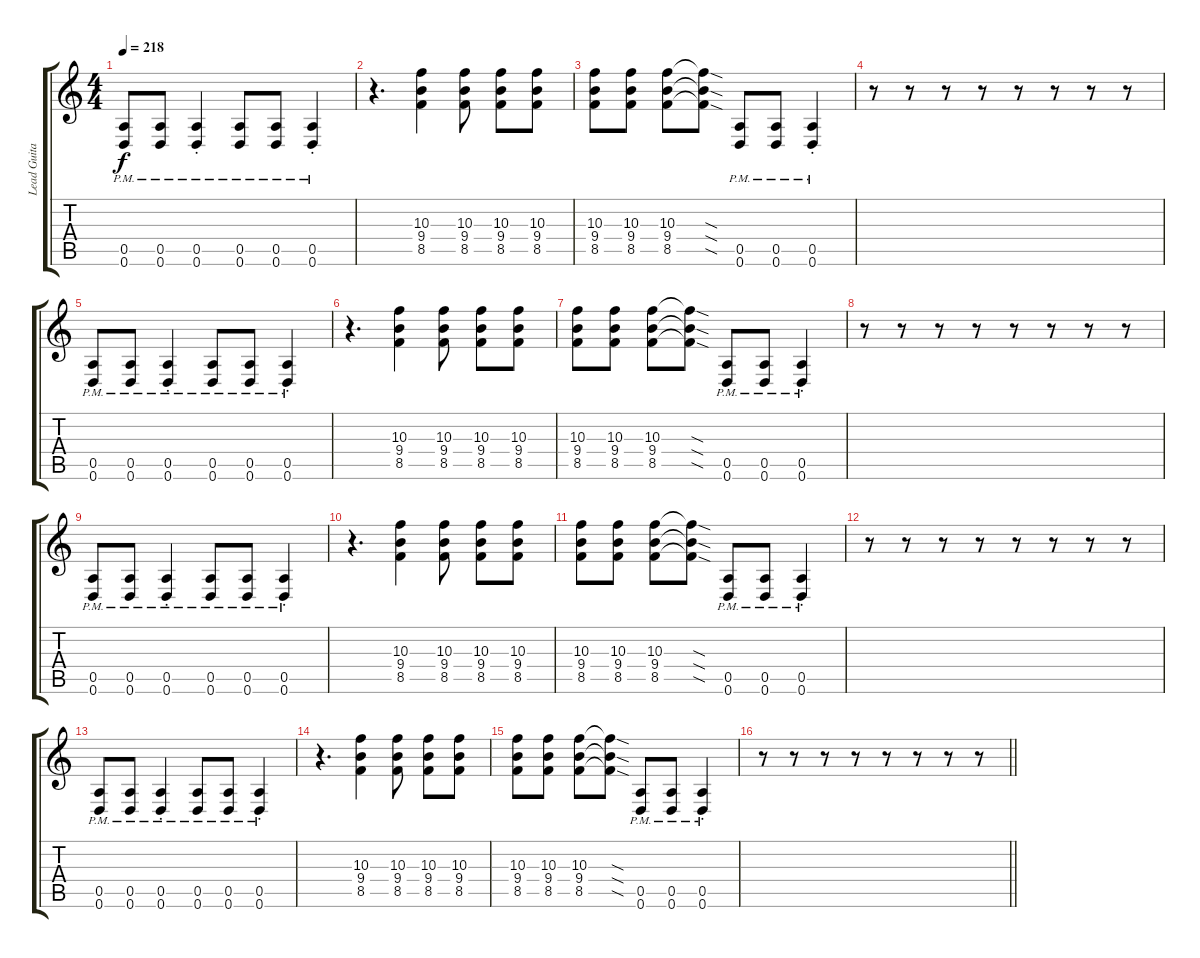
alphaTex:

\track ("Lead Guitar [Tony Rombola]" "Lead Guita") {instrument distortionguitar}
\staff {score tabs}
\tuning (E4 B3 G3 D3 A2 D2) {hide}
\ts (4 4)
\tempo 218
\clef g2
\ks c
(0.5{pm} 0.6{pm}).8{dy f volume 12} (0.5{pm} 0.6{pm}).8 (0.5{pm st} 0.6{pm st}).4 (0.5{pm} 0.6{pm}).8 (0.5{pm} 0.6{pm}).8 (0.5{pm st} 0.6{pm st}).4 |
r.4{d} (10.3 9.4 8.5).4 (10.3 9.4 8.5).8 (10.3 9.4 8.5).8 (10.3 9.4 8.5).8 |
(10.3 9.4 8.5).8 (10.3 9.4 8.5).8 (10.3 9.4 8.5).8 (10.3{sod t} 9.4{sod t} 8.5{sod t}).8 (0.5{pm} 0.6{pm}).8 (0.5{pm} 0.6{pm}).8 (0.5{pm st} 0.6{pm st}).4 |
r.8 r.8 r.8 r.8 r.8 r.8 r.8 r.8 |
(0.5{pm} 0.6{pm}).8{volume 14} (0.5{pm} 0.6{pm}).8 (0.5{pm st} 0.6{pm st}).4 (0.5{pm} 0.6{pm}).8 (0.5{pm} 0.6{pm}).8 (0.5{pm st} 0.6{pm st}).4 |
r.4{d} (10.3 9.4 8.5).4 (10.3 9.4 8.5).8 (10.3 9.4 8.5).8 (10.3 9.4 8.5).8 |
(10.3 9.4 8.5).8 (10.3 9.4 8.5).8 (10.3 9.4 8.5).8 (10.3{sod t} 9.4{sod t} 8.5{sod t}).8 (0.5{pm} 0.6{pm}).8 (0.5{pm} 0.6{pm}).8 (0.5{pm st} 0.6{pm st}).4 |
r.8 r.8 r.8 r.8 r.8 r.8 r.8 r.8 |
(0.5{pm} 0.6{pm}).8{volume 14} (0.5{pm} 0.6{pm}).8 (0.5{pm st} 0.6{pm st}).4 (0.5{pm} 0.6{pm}).8 (0.5{pm} 0.6{pm}).8 (0.5{pm st} 0.6{pm st}).4 |
r.4{d} (10.3 9.4 8.5).4 (10.3 9.4 8.5).8 (10.3 9.4 8.5).8 (10.3 9.4 8.5).8 |
(10.3 9.4 8.5).8 (10.3 9.4 8.5).8 (10.3 9.4 8.5).8 (10.3{sod t} 9.4{sod t} 8.5{sod t}).8 (0.5{pm} 0.6{pm}).8 (0.5{pm} 0.6{pm}).8 (0.5{pm st} 0.6{pm st}).4 |
r.8 r.8 r.8 r.8 r.8 r.8 r.8 r.8 |
(0.5{pm} 0.6{pm}).8 (0.5{pm} 0.6{pm}).8 (0.5{pm st} 0.6{pm st}).4 (0.5{pm} 0.6{pm}).8 (0.5{pm} 0.6{pm}).8 (0.5{pm st} 0.6{pm st}).4 |
r.4{d} (10.3 9.4 8.5).4 (10.3 9.4 8.5).8 (10.3 9.4 8.5).8 (10.3 9.4 8.5).8 |
(10.3 9.4 8.5).8 (10.3 9.4 8.5).8 (10.3 9.4 8.5).8 (10.3{sod t} 9.4{sod t} 8.5{sod t}).8 (0.5{pm} 0.6{pm}).8 (0.5{pm} 0.6{pm}).8 (0.5{pm st} 0.6{pm st}).4 |
\barLineRight lightlight
r.8 r.8 r.8 r.8 r.8 r.8 r.8 r.8
